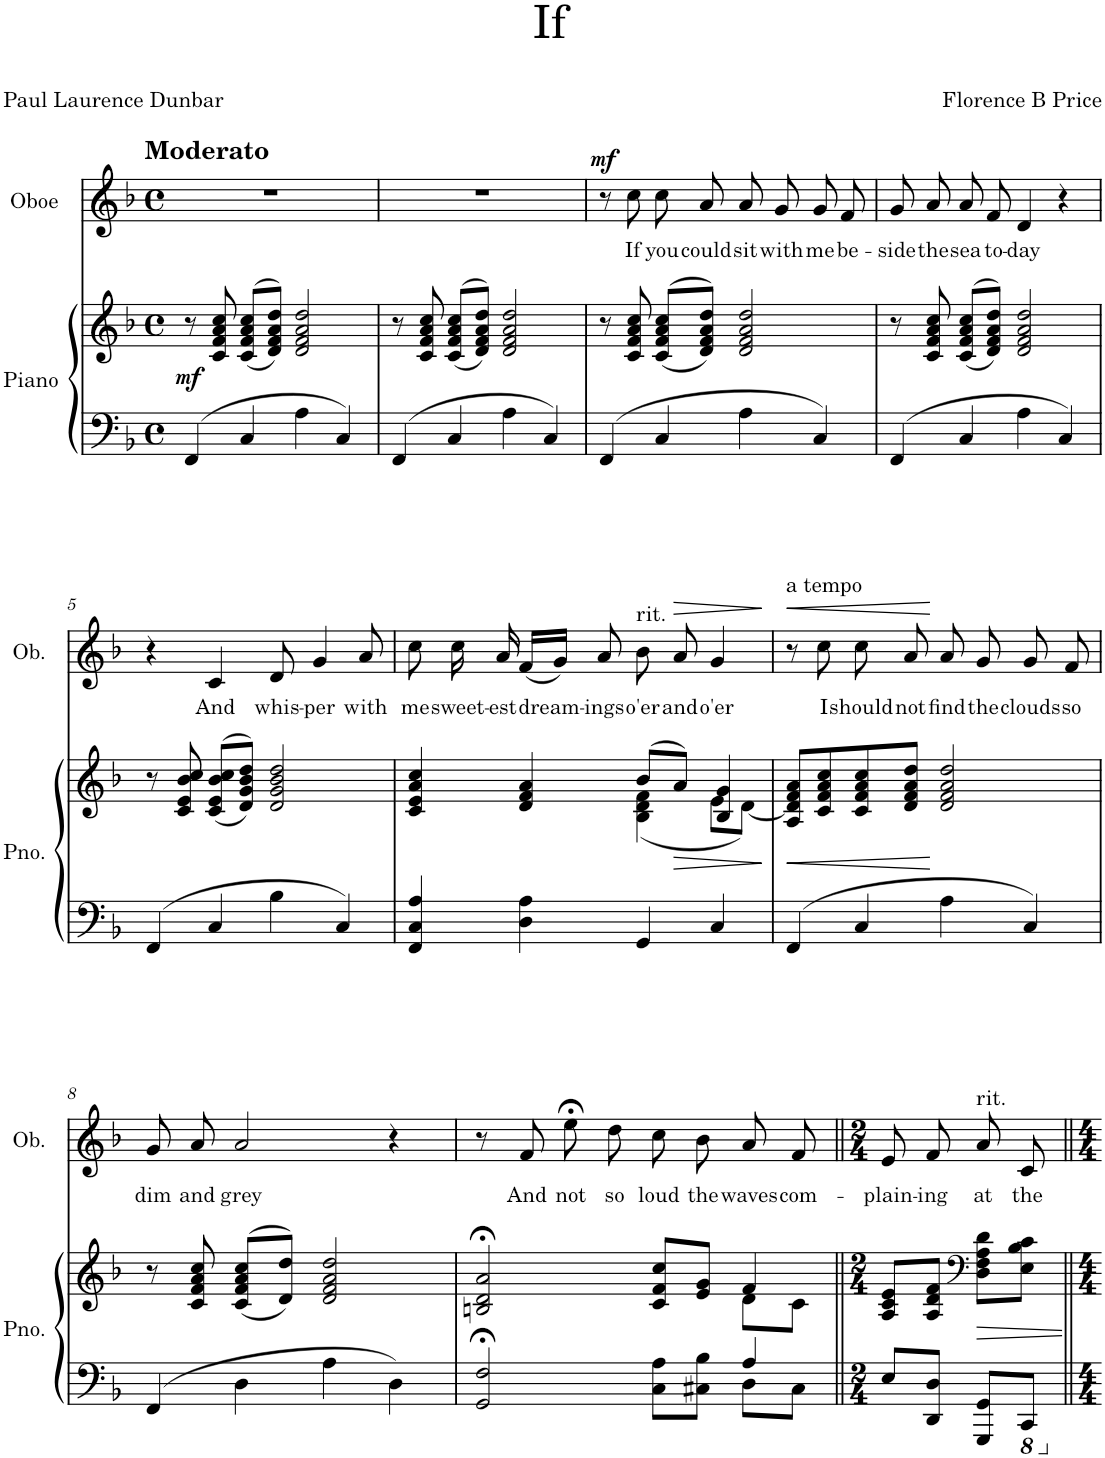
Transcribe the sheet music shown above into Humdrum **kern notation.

**kern	**kern	**dynam	**kern	**text	**dynam
*part2	*part2	*part2	*part1	*part1	*part1
*staff3	*staff2	*staff2/3	*staff1	*staff1	*staff1
*I"Piano	*	*	*I"Oboe	*	*
*I'Pno.	*	*	*I'Ob.	*	*
*clefF4	*clefG2	*	*clefG2	*	*
*k[b-]	*k[b-]	*	*k[b-]	*	*
*M4/4	*M4/4	*	*M4/4	*	*
*met(c)	*met(c)	*	*met(c)	*	*
=1	=1	=1	=1	=1	=1
!	!	!	!LO:TX:a:B:t=Moderato	!	!
!	!	!LO:DY:b	!	!	!
4FF/	8r	mf	1r	.	.
.	8c/ 8f/ 8a/ 8cc/	.	.	.	.
4C/	(>(8c/ 8f/ 8a/ 8cc/L	.	.	.	.
.	8d/ 8f/ 8a/ 8dd/J))	.	.	.	.
4A\	2d/ 2f/ 2a/ 2dd/	.	.	.	.
4C/	.	.	.	.	.
=2	=2	=2	=2	=2	=2
4FF/	8r	.	1r	.	.
.	8c/ 8f/ 8a/ 8cc/	.	.	.	.
4C/	(>(8c/ 8f/ 8a/ 8cc/L	.	.	.	.
.	8d/ 8f/ 8a/ 8dd/J))	.	.	.	.
4A\	2d/ 2f/ 2a/ 2dd/	.	.	.	.
4C/	.	.	.	.	.
=3	=3	=3	=3	=3	=3
!	!	!	!	!	!LO:DY:a
4FF/	8r	.	8r	.	mf
!	!	!	!	!LO:LY:b	!
.	8c/ 8f/ 8a/ 8cc/	.	8cc\	If	.
!	!	!	!	!LO:LY:b	!
4C/	(>(8c/ 8f/ 8a/ 8cc/L	.	8cc\	you	.
!	!	!	!	!LO:LY:b	!
.	8d/ 8f/ 8a/ 8dd/J))	.	8a/	could	.
!	!	!	!	!LO:LY:b	!
4A\	2d/ 2f/ 2a/ 2dd/	.	8a/	sit	.
!	!	!	!	!LO:LY:b	!
.	.	.	8g/	with	.
!	!	!	!	!LO:LY:b	!
4C/	.	.	8g/	me	.
!	!	!	!	!LO:LY:b	!
.	.	.	8f/	be-	.
=4	=4	=4	=4	=4	=4
!	!	!	!	!LO:LY:b	!
4FF/	8r	.	8g/	-side	.
!	!	!	!	!LO:LY:b	!
.	8c/ 8f/ 8a/ 8cc/	.	8a/	the	.
!	!	!	!	!LO:LY:b	!
4C/	(>(8c/ 8f/ 8a/ 8cc/L	.	8a/	sea	.
!	!	!	!	!LO:LY:b	!
.	8d/ 8f/ 8a/ 8dd/J))	.	8f/	to-	.
!	!	!	!	!LO:LY:b	!
4A\	2d/ 2f/ 2a/ 2dd/	.	4d/	-day	.
4C/	.	.	4r	.	.
!!LO:LB:g=z
=5	=5	=5	=5	=5	=5
4FF/	8r	.	4r	.	.
.	8c/ 8e/ 8b-/ 8cc/	.	.	.	.
!	!	!	!	!LO:LY:b	!
4C/	(>(8c/ 8e/ 8b-/ 8cc/L	.	4c/	And	.
.	8d/ 8g/ 8b-/ 8dd/J))	.	.	.	.
!	!	!	!	!LO:LY:b	!
4B-\	2d/ 2g/ 2b-/ 2dd/	.	8d/	whis-	.
!	!	!	!	!LO:LY:b	!
.	.	.	4g/	-per	.
4C/	.	.	.	.	.
!	!	!	!	!LO:LY:b	!
.	.	.	8a/	with	.
=6	=6	=6	=6	=6	=6
*	*^	*	*	*	*
!	!	!	!	!	!LO:LY:b	!
4FF/ 4C/ 4A/	4c/ 4e/ 4a/ 4cc/	2ryy	.	8cc\	me	.
!	!	!	!	!	!LO:LY:b	!
.	.	.	.	16cc\	sweet-	.
!	!	!	!	!	!LO:LY:b	!
.	.	.	.	16a/	-est	.
!	!	!	!	!	!LO:LY:b	!
4D\ 4A\	4d/ 4f/ 4a/	.	.	(16f/LL	dream-	.
.	.	.	.	16g/JJ)	.	.
!	!	!	!	!	!LO:LY:b	!
.	.	.	.	8a/	-ings	.
!	!	!	!	!LO:TX:a:t=rit.	!	!
!	!	!	!	!	!LO:LY:b	!
4GG/	(8b-/L	(4B-\ 4d\ 4f\	.	8b-\	o'er	.
!	!	!	!LO:HP:b	!	!LO:LY:b	!LO:HP:b
.	8a/J)	.	>	8a/	and	>
!	!	!	!	!	!LO:LY:b	!
4C/	4B-/ 4g/	8e\L	.	4g/	o'er	.
.	.	[8d\J)	.	.	.	.
*	*v	*v	*	*	*	*
.	.	]	.	.	]
=7	=7	=7	=7	=7	=7
!	!	!	!LO:TX:a:t=a tempo	!	!
!	!	!LO:HP:b	!	!	!LO:HP:b
4FF/	8A/ 8d/] 8f/ 8a/L	<	8r	.	<
!	!	!	!	!LO:LY:b	!
.	8c/ 8f/ 8a/ 8cc/	.	8cc\	I	.
!	!	!	!	!LO:LY:b	!
4C/	8c/ 8f/ 8a/ 8cc/	.	8cc\	should	.
!	!	!	!	!LO:LY:b	!
.	8d/ 8f/ 8a/ 8dd/J	.	8a/	not	.
!	!	!	!	!LO:LY:b	!
4A\	2d/ 2f/ 2a/ 2dd/	[	8a/	find	[
!	!	!	!	!LO:LY:b	!
.	.	.	8g/	the	.
!	!	!	!	!LO:LY:b	!
4C/	.	.	8g/	clouds	.
!	!	!	!	!LO:LY:b	!
.	.	.	8f/	so	.
!!LO:LB:g=z
=8	=8	=8	=8	=8	=8
!	!	!	!	!LO:LY:b	!
4FF/	8r	.	8g/	dim	.
!	!	!	!	!LO:LY:b	!
.	8c/ 8f/ 8a/ 8cc/	.	8a/	and	.
!	!	!	!	!LO:LY:b	!
4D\	(>(8c/ 8f/ 8a/ 8cc/L	.	2a/	grey	.
.	8d/ 8dd/J))	.	.	.	.
4A\	2d/ 2f/ 2a/ 2dd/	.	.	.	.
4D\	.	.	4r	.	.
=9	=9	=9	=9	=9	=9
*^	*^	*	*	*	*
2GG/;< 2F/;<	2.ryy	2Bn/;< 2d/;< 2a/;<	2.ryy	.	8r	.	.
!	!	!	!	!	!	!LO:LY:b	!
.	.	.	.	.	8f/	And	.
!	!	!	!	!	!	!LO:LY:b	!
.	.	.	.	.	8ee;<\	not	.
!	!	!	!	!	!	!LO:LY:b	!
.	.	.	.	.	8dd\	so	.
!	!	!	!	!	!	!LO:LY:b	!
8C\ 8A\L	.	8c/ 8f/ 8cc/L	.	.	8cc\	loud	.
!	!	!	!	!	!	!LO:LY:b	!
8C#X\ 8B-\J	.	8e/ 8g/J	.	.	8b-\	the	.
!	!	!	!	!	!	!LO:LY:b	!
4A/	8D\L	4f/	8d\L	.	8a/	waves	.
!	!	!	!	!	!	!LO:LY:b	!
.	8C#\J	.	8c\J	.	8f/	com-	.
*v	*v	*	*	*	*	*	*
*	*v	*v	*	*	*	*
=10||	=10||	=10||	=10||	=10||	=10||
*M2/4	*M2/4	*	*M2/4	*	*
*^	*^	*	*	*	*
!	!	!	!	!	!	!LO:LY:b	!
*v	*v	*	*	*	*	*	*
*	*v	*v	*	*	*	*
8E/L	8A/ 8c/ 8e/L	.	8e/	-plain-	.
!	!	!	!	!LO:LY:b	!
8DD/ 8D/J	8A/ 8d/ 8f/J	.	8f/	-ing	.
*	*clefF4	*	*	*	*
!	!	!	!LO:TX:a:t=rit.	!	!
!	!	!	!	!LO:LY:b	!
8GGG/ 8GG/L	8D\ 8F\ 8A\ 8d\L	.	8a/	at	.
*8ba	*	*	*	*	*
!	!	!	!	!LO:LY:b	!
8CCC/J	8E\ 8B-\ 8c\J	.	8c/	the	.
*X8ba	*	*	*	*	*
=||	=||	=||	=||	=||	=||
*-	*-	*-	*-	*-	*-
